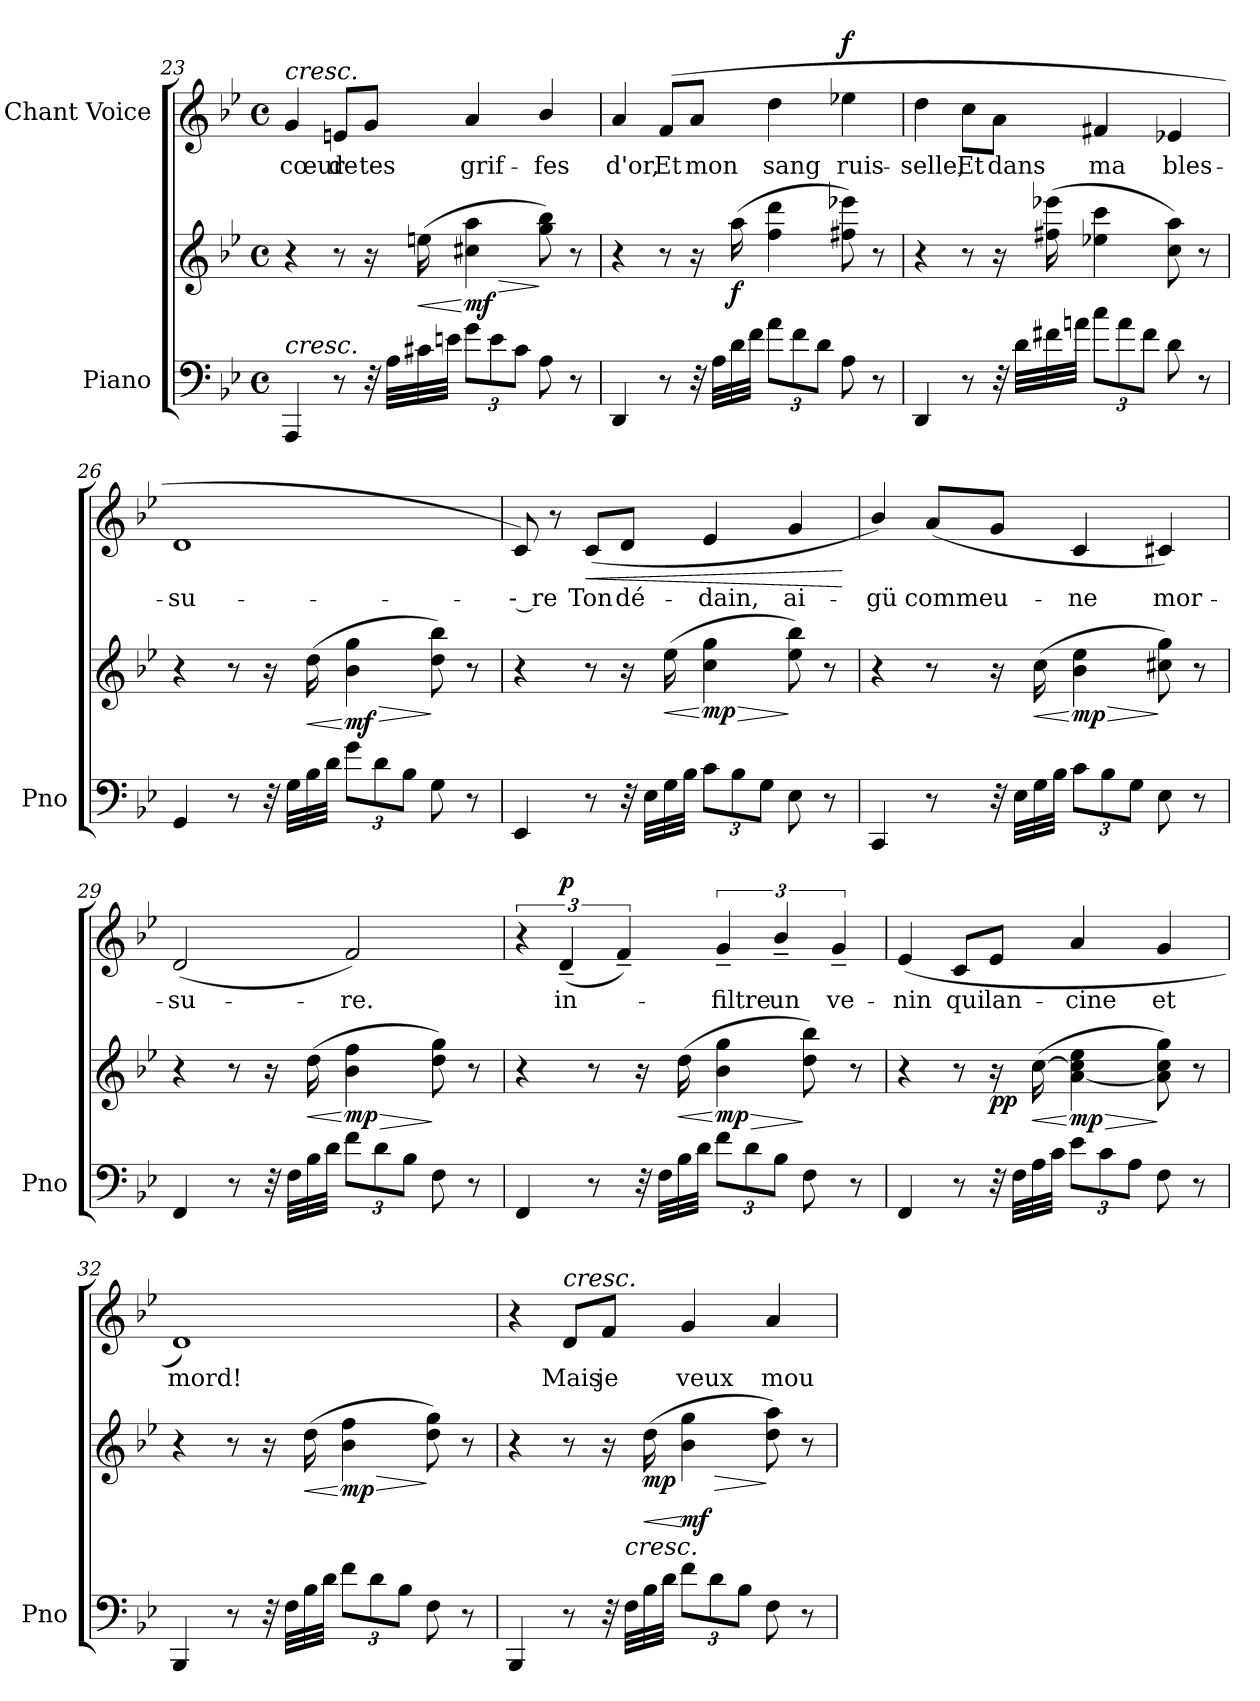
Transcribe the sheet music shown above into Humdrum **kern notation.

**kern	**kern	**dynam	**kern	**text	**dynam
*part2	*part2	*part2	*part1	*part1	*part1
*staff3	*staff2	*staff2/3	*staff1	*staff1	*staff1
*I"Piano	*	*	*I"Chant Voice	*	*
*I'Pno	*	*	*	*	*
*clefF4	*clefG2	*	*clefG2	*	*
*k[b-e-]	*k[b-e-]	*	*k[b-e-]	*	*
*M4/4	*M4/4	*	*M4/4	*	*
*met(c)	*met(c)	*	*met(c)	*	*
=23	=23	=23	=23	=23	=23
!	!	!	!LO:TX:a:i:t=cresc.	!	!
!LO:TX:a:i:t=cresc.	!	!	!	!	!
!	!	!	!	!LO:LY:b	!
4AAA/	4r	.	4g/	cœur	.
!	!	!	!	!LO:LY:b	!
8r	8r	.	8en/L	de	.
!	!	!	!	!LO:LY:b	!
32r	16r	.	8g/J	tes	.
32A\LLL	.	.	.	.	.
!	!	!LO:HP:b	!	!	!
32c#X\	(>16een\	<	.	.	.
32en\JJJ	.	.	.	.	.
*Xbrackettup	*	*	*	*	*
!	!	!LO:HP:n=1:b	!	!LO:LY:b	!
!	!	!LO:DY:n=1:b	!	!	!
12g\L	4cc#X\ 4aa\	[ > mf	4a/	grif-	.
12e\	.	.	.	.	.
12c#\J	.	.	.	.	.
!	!	!	!	!LO:LY:b	!
8A\	8gg\ 8bb-\)	]	4b-/	-fes	.
8r	8r	.	.	.	.
!!LO:LB:g=z
=24	=24	=24	=24	=24	=24
!	!	!	!	!LO:LY:b	!
4DD/	4r	.	4a/	d'or,	.
!	!	!	!	!LO:LY:b	!
8r	8r	.	(>8f/L	Et	.
!	!	!	!	!LO:LY:b	!
32r	16r	.	8a/J	mon	.
32A\LLL	.	.	.	.	.
!	!	!LO:DY:b	!	!	!
32d\	(>16aa\	f	.	.	.
32f\JJJ	.	.	.	.	.
!	!	!	!	!LO:LY:b	!
12a\L	4ff\ 4ddd\	.	4dd\	sang	.
12f\	.	.	.	.	.
12d\J	.	.	.	.	.
!	!	!	!	!LO:LY:b	!LO:DY:a
8A\	8ff#X\ 8eee-X\)	.	4ee-X\	ruis-	f
8r	8r	.	.	.	.
=25	=25	=25	=25	=25	=25
!	!	!	!	!LO:LY:b	!
4DD/	4r	.	4dd\	-selle,	.
!	!	!	!	!LO:LY:b	!
8r	8r	.	8cc\L	Et	.
!	!	!	!	!LO:LY:b	!
32r	16r	.	8a\J	dans	.
32d\LLL	.	.	.	.	.
32f#X\	(>16ff#X\ 16eee-X\	.	.	.	.
32an\JJJ	.	.	.	.	.
!	!	!	!	!LO:LY:b	!
12cc\L	4ee-X\ 4ccc\	.	4f#X/	ma	.
12a\	.	.	.	.	.
12f#\J	.	.	.	.	.
!	!	!	!	!LO:LY:b	!
8d\	8cc\ 8aa\)	.	4e-X/	bles-	.
8r	8r	.	.	.	.
=26	=26	=26	=26	=26	=26
!	!	!	!	!LO:LY:b	!
4GG/	4r	.	1d	-su-	.
8r	8r	.	.	.	.
32r	16r	.	.	.	.
32G\LLL	.	.	.	.	.
!	!	!LO:HP:b	!	!	!
32B-\	(>16dd\	<	.	.	.
32d\JJJ	.	.	.	.	.
!	!	!LO:HP:n=1:b	!	!	!
!	!	!LO:DY:n=1:b	!	!	!
12g\L	4b-\ 4gg\	[ > mf	.	.	.
12d\	.	.	.	.	.
12B-\J	.	.	.	.	.
8G\	8dd\ 8bb-\)	]	.	.	.
8r	8r	.	.	.	.
!!LO:LB:g=z
=27	=27	=27	=27	=27	=27
!	!	!	!	!LO:LY:b	!
4EE-/	4r	.	8c/)	-- re	.
.	.	.	8r	.	.
!	!	!	!	!LO:LY:b	!LO:HP:b
8r	8r	.	(>8c/L	Ton	<
!	!	!	!	!LO:LY:b	!
32r	16r	.	8d/J	dé-	.
32E-\LLL	.	.	.	.	.
!	!	!LO:HP:b	!	!	!
32G\	(>16ee-\	<	.	.	.
32B-\JJJ	.	.	.	.	.
!	!	!LO:HP:n=1:b	!	!LO:LY:b	!
!	!	!LO:DY:n=1:b	!	!	!
12c\L	4cc\ 4gg\	[ > mp	4e-/	-dain,	.
12B-\	.	.	.	.	.
12G\J	.	.	.	.	.
!	!	!	!	!LO:LY:b	!
8E-\	8ee-\ 8bb-\)	]	4g/	ai-	.
8r	8r	.	.	.	.
.	.	.	.	.	[
=28	=28	=28	=28	=28	=28
!	!	!	!	!LO:LY:b	!
4CC/	4r	.	4b-/)	-gü	.
!	!	!	!	!LO:LY:b	!
8r	8r	.	(>8a/L	comme	.
!	!	!	!	!LO:LY:b	!
32r	16r	.	8g/J	u-	.
32E-\LLL	.	.	.	.	.
!	!	!LO:HP:b	!	!	!
32G\	(>16cc\	<	.	.	.
32B-\JJJ	.	.	.	.	.
!	!	!LO:HP:n=1:b	!	!LO:LY:b	!
!	!	!LO:DY:n=1:b	!	!	!
12c\L	4b-\ 4ee-\	[ > mp	4c/	-ne	.
12B-\	.	.	.	.	.
12G\J	.	.	.	.	.
!	!	!	!	!LO:LY:b	!
8E-\	8cc#X\ 8gg\)	]	4c#X/)	mor-	.
8r	8r	.	.	.	.
=29	=29	=29	=29	=29	=29
!	!	!	!	!LO:LY:b	!
4FF/	4r	.	(<2d/	-su-	.
8r	8r	.	.	.	.
32r	16r	.	.	.	.
32F\LLL	.	.	.	.	.
!	!	!LO:HP:b	!	!	!
32B-\	(>16dd\	<	.	.	.
32d\JJJ	.	.	.	.	.
!	!	!LO:HP:n=1:b	!	!LO:LY:b	!
!	!	!LO:DY:n=1:b	!	!	!
12f\L	4b-\ 4ff\	[ > mp	2f/)	-re.	.
12d\	.	.	.	.	.
12B-\J	.	.	.	.	.
8F\	8dd\ 8gg\)	]	.	.	.
8r	8r	.	.	.	.
!!LO:LB:g=z
=30	=30	=30	=30	=30	=30
4FF/	4r	.	6r	.	.
!	!	!	!	!LO:LY:b	!LO:DY:a
.	.	.	(<6d~/	in-	p
8r	8r	.	.	.	.
.	.	.	6f~/)	.	.
32r	16r	.	.	.	.
32F\LLL	.	.	.	.	.
!	!	!LO:HP:b	!	!	!
32B-\	(>16dd\	<	.	.	.
32d\JJJ	.	.	.	.	.
!	!	!LO:HP:n=1:b	!	!LO:LY:b	!
!	!	!LO:DY:n=1:b	!	!	!
12f\L	4b-\ 4gg\	[ > mp	6g~/	-filtre	.
12d\	.	.	.	.	.
!	!	!	!	!LO:LY:b	!
12B-\J	.	.	6b-~/	un	.
8F\	8dd\ 8bb-\)	]	.	.	.
!	!	!	!	!LO:LY:b	!
.	.	.	6g~/	ve-	.
8r	8r	.	.	.	.
=31	=31	=31	=31	=31	=31
!	!	!	!	!LO:LY:b	!
4FF/	4r	.	(>4e-/	-nin	.
!	!	!	!	!LO:LY:b	!
8r	8r	.	8c/L	qui	.
!	!	!LO:DY:b	!	!LO:LY:b	!
32r	16r	pp	8e-/J	lan-	.
32F\LLL	.	.	.	.	.
!	!	!LO:HP:b	!	!	!
32A\	(>[16cc\	<	.	.	.
32c\JJJ	.	.	.	.	.
!	!	!LO:HP:n=1:b	!	!LO:LY:b	!
!	!	!LO:DY:n=1:b	!	!	!
12e-\L	[4a\ 4cc\] 4ee-\	[ > mp	4a/	-cine	.
12c\	.	.	.	.	.
12A\J	.	.	.	.	.
!	!	!	!	!LO:LY:b	!
8F\	8a\] 8cc\ 8gg\)	]	4g/	et	.
8r	8r	.	.	.	.
=32	=32	=32	=32	=32	=32
!	!	!	!	!LO:LY:b	!
4BBB-/	4r	.	1d)	mord!	.
8r	8r	.	.	.	.
32r	16r	.	.	.	.
32F\LLL	.	.	.	.	.
!	!	!LO:HP:b	!	!	!
32B-\	(>16dd\	<	.	.	.
32d\JJJ	.	.	.	.	.
!	!	!LO:HP:n=1:b	!	!	!
!	!	!LO:DY:n=1:b	!	!	!
12f\L	4b-\ 4ff\	[ > mp	.	.	.
12d\	.	.	.	.	.
12B-\J	.	.	.	.	.
8F\	8dd\ 8gg\)	]	.	.	.
8r	8r	.	.	.	.
!!LO:PB:g=z
=33	=33	=33	=33	=33	=33
4BBB-/	4r	.	4r	.	.
!	!	!	!LO:TX:a:i:t=cresc.	!	!
!	!	!	!	!LO:LY:b	!
8r	8r	.	8d/L	Mais	.
!	!	!	!	!LO:LY:b	!
32r	16r	.	8f/J	je	.
!LO:TX:a:i:t=cresc.	!	!	!	!	!
32F\LLL	.	.	.	.	.
!	!	!LO:HP:b	!	!	!
!	!	!LO:DY:n=1:b	!	!	!
32B-\	(>16dd\	< mp	.	.	.
32d\JJJ	.	.	.	.	.
!	!	!LO:HP:n=1:b	!	!LO:LY:b	!
!	!	!LO:DY:n=2:b	!	!	!
12f\L	4b-\ 4gg\	[ > mf	4g/	veux	.
12d\	.	.	.	.	.
12B-\J	.	.	.	.	.
!	!	!	!	!LO:LY:b	!
8F\	8dd\ 8aa\)	]	4a/	mou-	.
8r	8r	.	.	.	.
=	=	=	=	=	=
*-	*-	*-	*-	*-	*-
